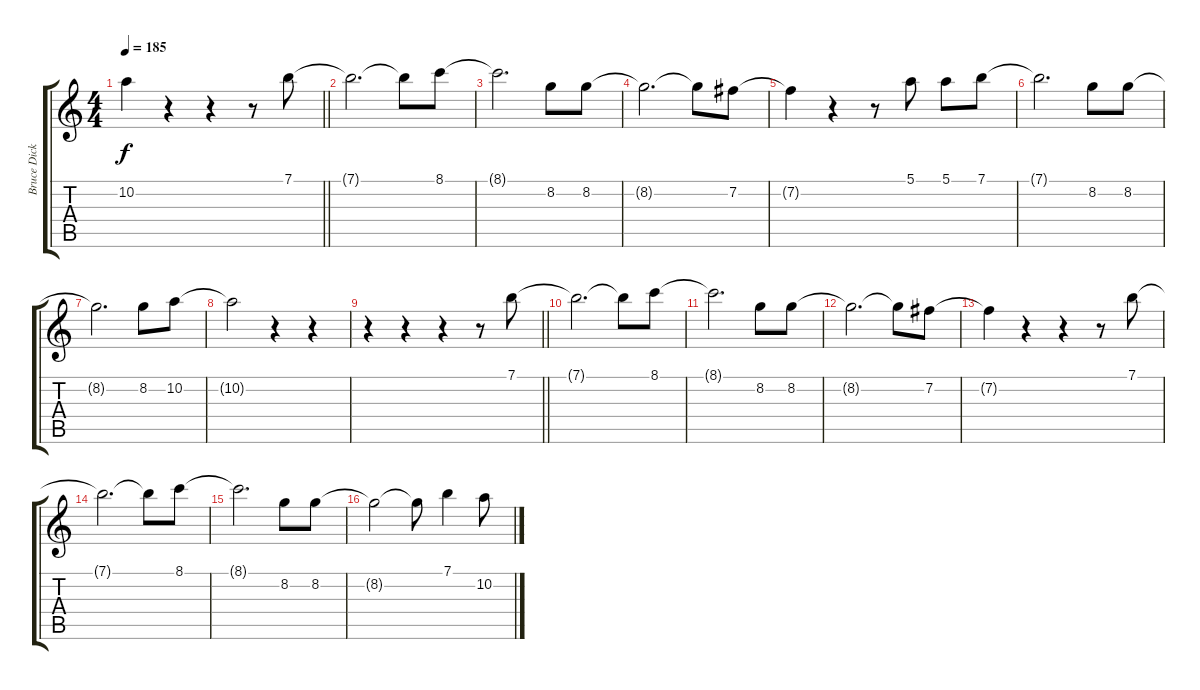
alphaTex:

\track ("Bruce Dickinson" "Bruce Dick") {instrument electricguitarclean}
\staff {score tabs}
\tuning (E4 B3 G3 D3 A2 E2) {hide}
\ts (4 4)
\tempo 185
\clef g2
\barLineRight lightlight
\ks c
10.2{t}.4{dy f} r.4 r.4 r.8 7.1.8 |
7.1{t}.2{d} 7.1{t}.8 8.1.8 |
8.1{t}.2{d} 8.2.8 8.2.8 |
8.2{t}.2{d} 8.2{t}.8 7.2.8 |
7.2{t}.4 r.4 r.8 5.1.8 5.1.8 7.1.8 |
7.1{t}.2{d} 8.2.8 8.2.8 |
8.2{t}.2{d} 8.2.8 10.2.8 |
10.2{t}.2 r.4 r.4 |
\barLineRight lightlight
r.4 r.4 r.4 r.8 7.1.8 |
7.1{t}.2{d} 7.1{t}.8 8.1.8 |
8.1{t}.2{d} 8.2.8 8.2.8 |
8.2{t}.2{d} 8.2{t}.8 7.2.8 |
7.2{t}.4 r.4 r.4 r.8 7.1.8 |
7.1{t}.2{d} 7.1{t}.8 8.1.8 |
8.1{t}.2{d} 8.2.8 8.2.8 |
8.2{t}.2 8.2{t}.8 7.1.4 10.2.8
